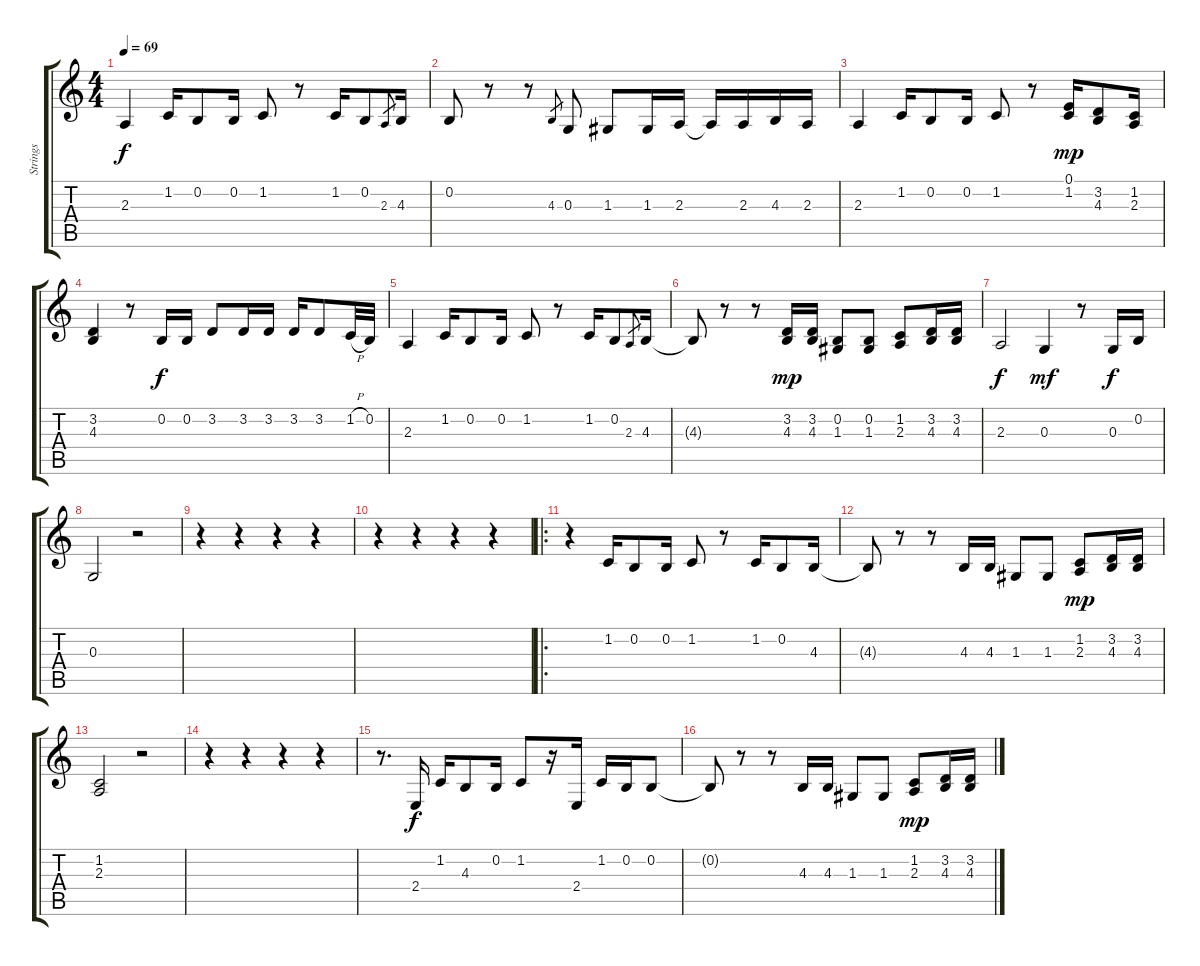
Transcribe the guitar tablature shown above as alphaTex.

\track ("Strings" "Strings") {instrument stringensemble1}
\staff {score tabs}
\tuning (E4 B3 G3 D3 A2 E2) {hide}
\ts (4 4)
\tempo 69
\clef g2
\ks c
2.3{t}.4{dy f} 1.2.16 0.2.8 0.2.16 1.2.8 r.8 1.2.16 0.2.8 2.3.8{gr} 4.3.16 |
0.2.8 r.8 r.8 4.3.8{gr} 0.3.8 1.3.8 1.3.16 2.3.16 2.3{t}.16 2.3.16 4.3.16 2.3.16 |
2.3.4 1.2.16 0.2.8 0.2.16 1.2.8 r.8 (0.1 1.2).16{dy mp} (3.2 4.3).8 (1.2 2.3).16 |
(3.2 4.3).4 r.8 0.2.16{dy f} 0.2.16 3.2.8 3.2.16 3.2.16 3.2.16 3.2.8 1.2{h}.32 0.2.32 |
2.3.4 1.2.16 0.2.8 0.2.16 1.2.8 r.8 1.2.16 0.2.8 2.3.8{gr} 4.3.16 |
4.3{t}.8 r.8 r.8 (3.2 4.3).16{dy mp} (3.2 4.3).16 (0.2 1.3).8 (0.2 1.3).8 (1.2 2.3).8 (3.2 4.3).16 (3.2 4.3).16 |
2.3.2{dy f} 0.3.4{dy mf} r.8 0.3.16{dy f} 0.2.16 |
0.3.2 r.2 |
r.4 r.4 r.4 r.4 |
r.4 r.4 r.4 r.4 |
\ro
r.4 1.2.16 0.2.8 0.2.16 1.2.8 r.8 1.2.16 0.2.8 4.3.16 |
4.3{t}.8 r.8 r.8 4.3.16 4.3.16 1.3.8 1.3.8 (1.2 2.3).8{dy mp} (3.2 4.3).16 (3.2 4.3).16 |
(1.2 2.3).2 r.2 |
r.4 r.4 r.4 r.4 |
r.8{d} 2.4.16{dy f} 1.2.16 4.3.8 0.2.16 1.2.8 r.16 2.4.16 1.2.16 0.2.16 0.2.8 |
0.2{t}.8 r.8 r.8 4.3.16 4.3.16 1.3.8 1.3.8 (1.2 2.3).8{dy mp} (3.2 4.3).16 (3.2 4.3).16
